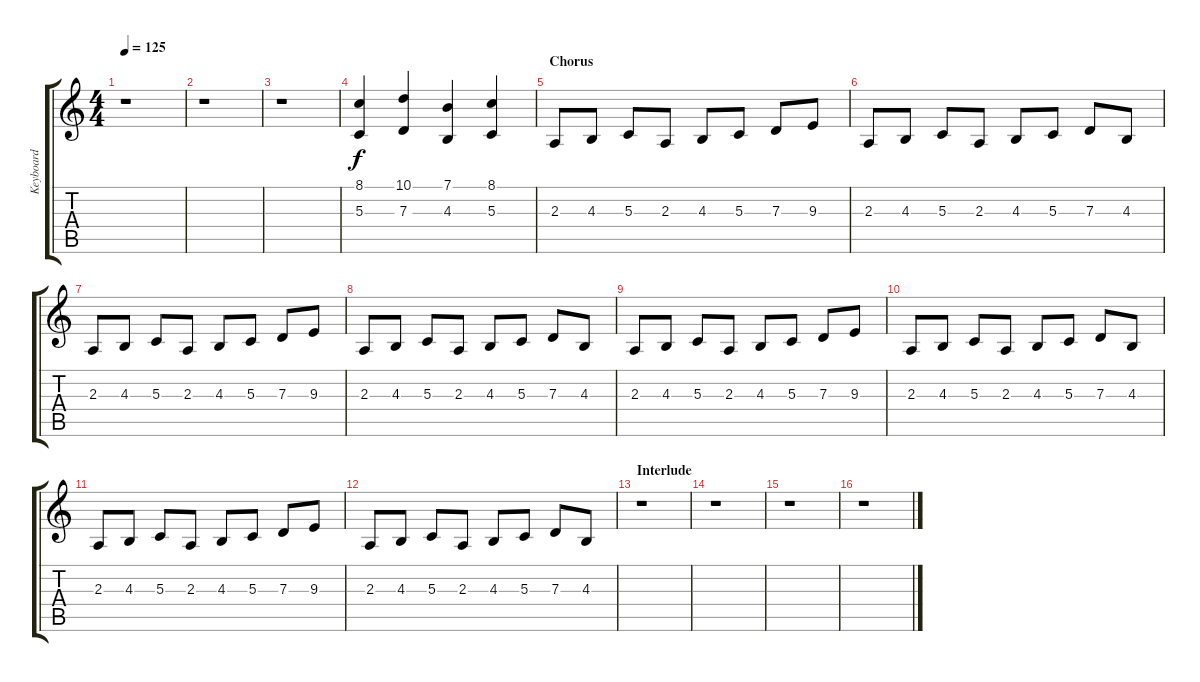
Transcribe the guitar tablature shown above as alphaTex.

\track ("Keyboard" "Keyboard") {instrument lead2sawtooth}
\staff {score tabs}
\tuning (E4 B3 G3 D3 A2 E2) {hide}
\ts (4 4)
\tempo 125
\clef g2
\ks c
r.1{dy f} |
r.1 |
r.1 |
(8.1 5.3).4 (10.1 7.3).4 (7.1 4.3).4 (8.1 5.3).4 |
\section ("" "Chorus")
2.3.8 4.3.8 5.3.8 2.3.8 4.3.8 5.3.8 7.3.8 9.3.8 |
2.3.8 4.3.8 5.3.8 2.3.8 4.3.8 5.3.8 7.3.8 4.3.8 |
2.3.8 4.3.8 5.3.8 2.3.8 4.3.8 5.3.8 7.3.8 9.3.8 |
2.3.8 4.3.8 5.3.8 2.3.8 4.3.8 5.3.8 7.3.8 4.3.8 |
2.3.8 4.3.8 5.3.8 2.3.8 4.3.8 5.3.8 7.3.8 9.3.8 |
2.3.8 4.3.8 5.3.8 2.3.8 4.3.8 5.3.8 7.3.8 4.3.8 |
2.3.8 4.3.8 5.3.8 2.3.8 4.3.8 5.3.8 7.3.8 9.3.8 |
2.3.8 4.3.8 5.3.8 2.3.8 4.3.8 5.3.8 7.3.8 4.3.8 |
\section ("" "Interlude")
r.1 |
r.1 |
r.1 |
r.1
